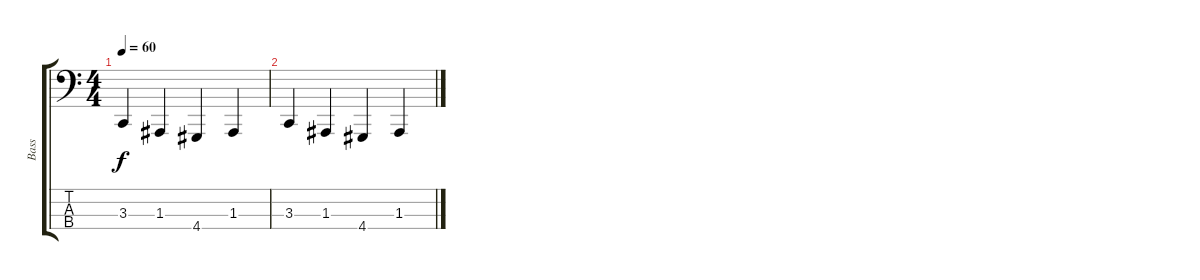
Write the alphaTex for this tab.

\track ("Bass" "Bass") {instrument flute}
\staff {score tabs}
\tuning (G2 D2 A1 E1) {hide}
\ts (4 4)
\tempo 60
\clef f4
\ks c
3.3.4{dy f} 1.3.4 4.4.4 1.3.4 |
3.3.4 1.3.4 4.4.4 1.3.4
